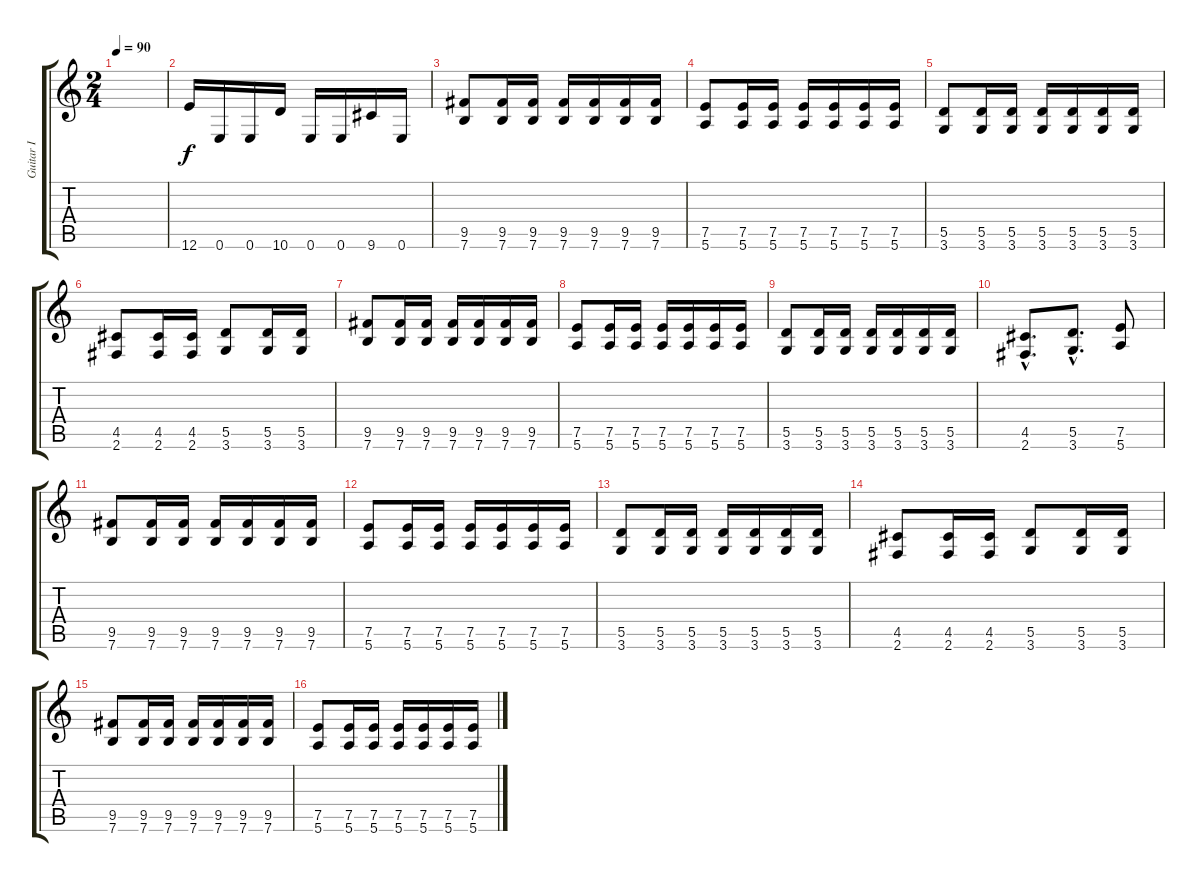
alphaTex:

\track ("Guitar I" "Guitar I") {instrument distortionguitar}
\staff {score tabs}
\tuning (E4 B3 G3 D3 A2 E2) {hide}
\ts (2 4)
\tempo 90
\clef g2
\ks c
|
12.6.16{volume 12 balance 2} 0.6.16 0.6.16 10.6.16 0.6.16 0.6.16 9.6.16 0.6.16 |
(9.5 7.6).8{volume 13 balance 8} (9.5 7.6).16 (9.5 7.6).16 (9.5 7.6).16 (9.5 7.6).16 (9.5 7.6).16 (9.5 7.6).16 |
(7.5 5.6).8 (7.5 5.6).16 (7.5 5.6).16 (7.5 5.6).16 (7.5 5.6).16 (7.5 5.6).16 (7.5 5.6).16 |
(5.5 3.6).8 (5.5 3.6).16 (5.5 3.6).16 (5.5 3.6).16 (5.5 3.6).16 (5.5 3.6).16 (5.5 3.6).16 |
(4.5 2.6).8 (4.5 2.6).16 (4.5 2.6).16 (5.5 3.6).8 (5.5 3.6).16 (5.5 3.6).16 |
(9.5 7.6).8 (9.5 7.6).16 (9.5 7.6).16 (9.5 7.6).16 (9.5 7.6).16 (9.5 7.6).16 (9.5 7.6).16 |
(7.5 5.6).8 (7.5 5.6).16 (7.5 5.6).16 (7.5 5.6).16 (7.5 5.6).16 (7.5 5.6).16 (7.5 5.6).16 |
(5.5 3.6).8 (5.5 3.6).16 (5.5 3.6).16 (5.5 3.6).16 (5.5 3.6).16 (5.5 3.6).16 (5.5 3.6).16 |
(4.5{hac} 2.6{hac}).8{d} (5.5{hac} 3.6{hac}).8{d} (7.5 5.6).8 |
(9.5 7.6).8{volume 13 balance 8} (9.5 7.6).16 (9.5 7.6).16 (9.5 7.6).16 (9.5 7.6).16 (9.5 7.6).16 (9.5 7.6).16 |
(7.5 5.6).8 (7.5 5.6).16 (7.5 5.6).16 (7.5 5.6).16 (7.5 5.6).16 (7.5 5.6).16 (7.5 5.6).16 |
(5.5 3.6).8 (5.5 3.6).16 (5.5 3.6).16 (5.5 3.6).16 (5.5 3.6).16 (5.5 3.6).16 (5.5 3.6).16 |
(4.5 2.6).8 (4.5 2.6).16 (4.5 2.6).16 (5.5 3.6).8 (5.5 3.6).16 (5.5 3.6).16 |
(9.5 7.6).8 (9.5 7.6).16 (9.5 7.6).16 (9.5 7.6).16 (9.5 7.6).16 (9.5 7.6).16 (9.5 7.6).16 |
(7.5 5.6).8 (7.5 5.6).16 (7.5 5.6).16 (7.5 5.6).16 (7.5 5.6).16 (7.5 5.6).16 (7.5 5.6).16
